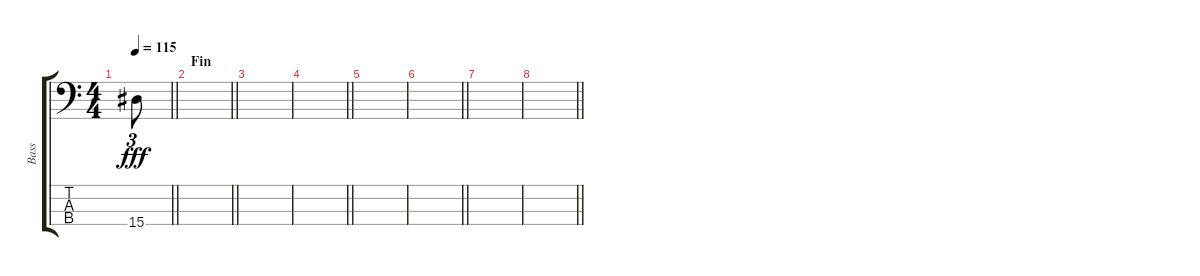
\track ("Bass" "Bass") {instrument electricbassfinger}
\staff {score tabs}
\tuning (F2 C2 G1 C1) {hide}
\ts (4 4)
\tempo 115
\clef f4
\barLineRight lightlight
\ks c
15.4.8{tu (3 2) dy fff} |
\section ("" "Fin")
\barLineRight lightlight
|
|
\barLineRight lightlight
|
|
\barLineRight lightlight
|
|
\barLineRight lightlight
